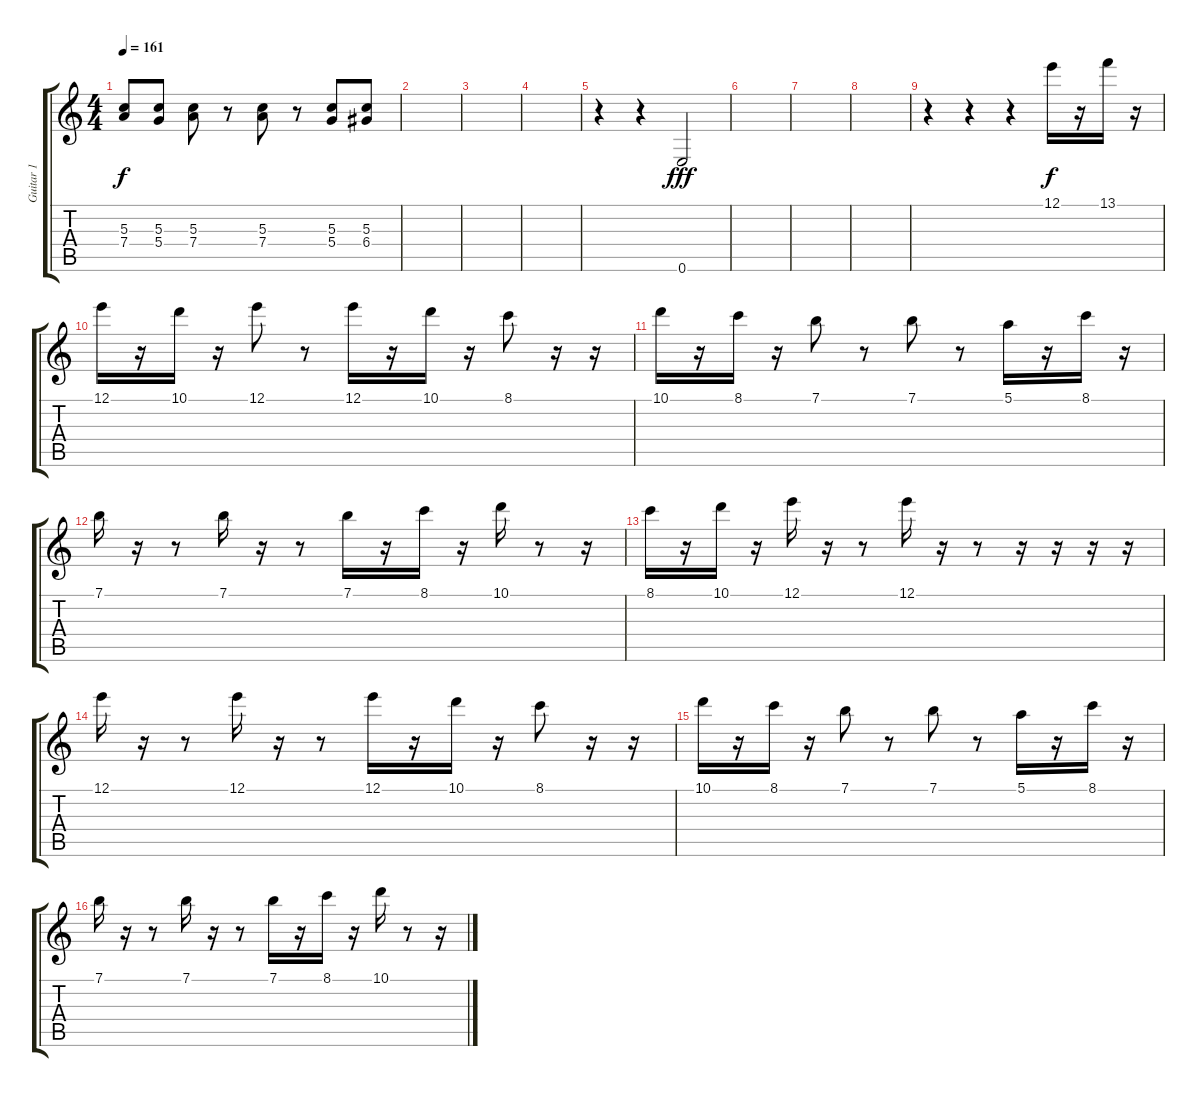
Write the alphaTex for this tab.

\track ("Guitar 1" "Guitar 1") {instrument electricguitarclean}
\staff {score tabs}
\tuning (E4 B3 G3 D3 A2 E2) {hide}
\ts (4 4)
\tempo 161
\clef g2
\ks c
(5.3 7.4).8{dy f} (5.3 5.4).8 (5.3 7.4).8 r.8 (5.3 7.4).8 r.8 (5.3 5.4).8 (5.3 6.4).8 |
|
|
|
r.4 r.4 0.6.2{dy fff instrument gunshot} |
|
|
|
r.4 r.4 r.4 12.1.16{dy f volume 8 instrument koto} r.16 13.1.16 r.16 |
12.1.16 r.16 10.1.16 r.16 12.1.8 r.8 12.1.16 r.16 10.1.16 r.16 8.1.8 r.16 r.16 |
10.1.16 r.16 8.1.16 r.16 7.1.8 r.8 7.1.8 r.8 5.1.16 r.16 8.1.16 r.16 |
7.1.16 r.16 r.8 7.1.16 r.16 r.8 7.1.16 r.16 8.1.16 r.16 10.1.16 r.8 r.16 |
8.1.16 r.16 10.1.16 r.16 12.1.16 r.16 r.8 12.1.16 r.16 r.8 r.16 r.16 r.16 r.16 |
12.1.16 r.16 r.8 12.1.16 r.16 r.8 12.1.16 r.16 10.1.16 r.16 8.1.8 r.16 r.16 |
10.1.16 r.16 8.1.16 r.16 7.1.8 r.8 7.1.8 r.8 5.1.16 r.16 8.1.16 r.16 |
7.1.16 r.16 r.8 7.1.16 r.16 r.8 7.1.16 r.16 8.1.16 r.16 10.1.16 r.8 r.16
